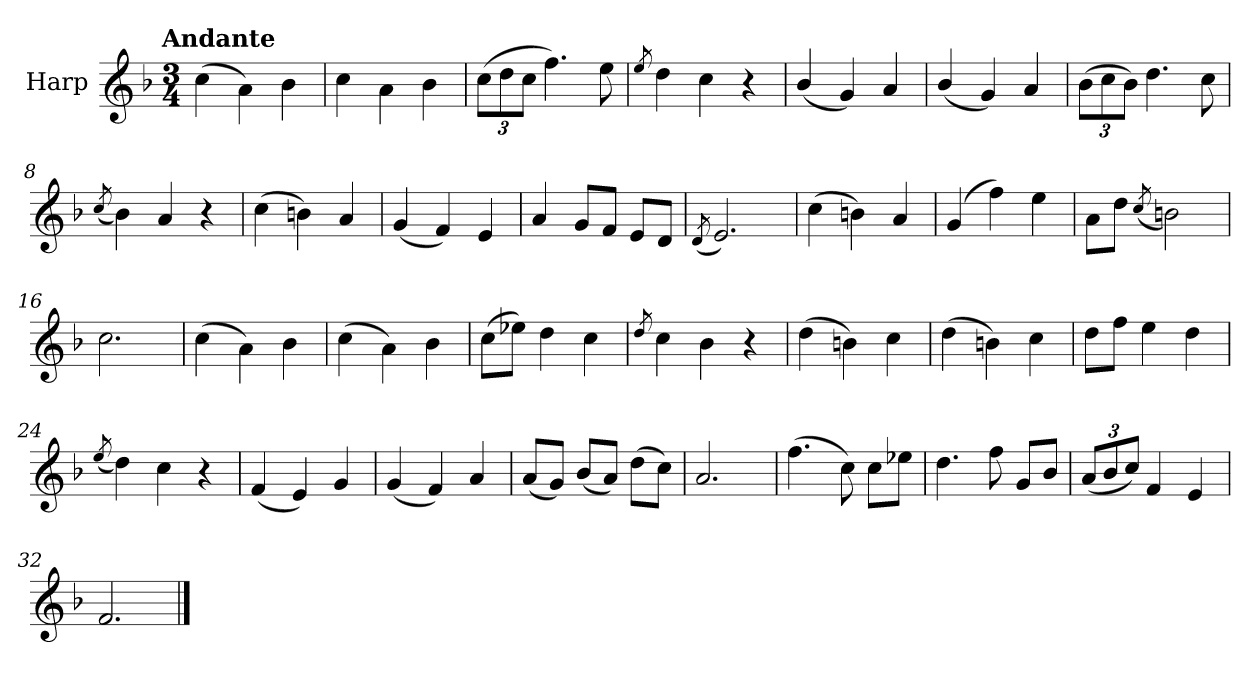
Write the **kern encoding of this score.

**kern
*part1
*staff1
*I"Harp
*I'Hrp.
*clefG2
*k[b-]
!!LO:TX:omd:t=Andante
*M3/4
*MM92
=1
(>4cc\
4a\)
4b-\
=2
4cc\
4a\
4b-\
=3
*Xbrackettup
(>12cc\L
12dd\
12cc\J
4.ff\)
8ee\
=4
8qee/
4dd\
4cc\
4r
!!LO:LB:g=z
=5
(<4b-/
4g/)
4a/
=6
(<4b-/
4g/)
4a/
=7
(>12b-\L
12cc\
12b-\J)
4.dd\
8cc\
=8
(<8qcc/
4b-\)
4a/
4r
=9
(>4cc\
4bn\)
4a/
!!LO:LB:g=z
=10
(<4g/
4f/)
4e/
=11
4a/
8g/L
8f/J
8e/L
8d/J
=12
(<8qd/
2.e/)
=13
(>4cc\
4bn\)
4a/
=14
(>4g/
4ff\)
4ee\
=15
8a\L
8dd\J
(<8qcc/
2bn\)
!!LO:LB:g=z
=16
2.cc\
=17
(>4cc\
4a\)
4b-\
=18
(>4cc\
4a\)
4b-\
=19
(>8cc\L
8ee-X\J)
4dd\
4cc\
=20
8qdd/
4cc\
4b-\
4r
=21
(>4dd\
4bn\)
4cc\
=22
(>4dd\
4bn\)
4cc\
!!LO:LB:g=z
=23
8dd\L
8ff\J
4ee\
4dd\
=24
(<8qee/
4dd\)
4cc\
4r
=25
(<4f/
4e/)
4g/
=26
(<4g/
4f/)
4a/
=27
(<8a/L
8g/J)
(<8b-/L
8a/J)
(>8dd\L
8cc\J)
!!LO:LB:g=z
=28
2.a/
=29
(>4.ff\
8cc\)
8cc\L
8ee-X\J
=30
4.dd\
8ff\
8g/L
8b-/J
=31
(<12a/L
12b-/
12cc/J)
4f/
4e/
=32
2.f/
==
*-
